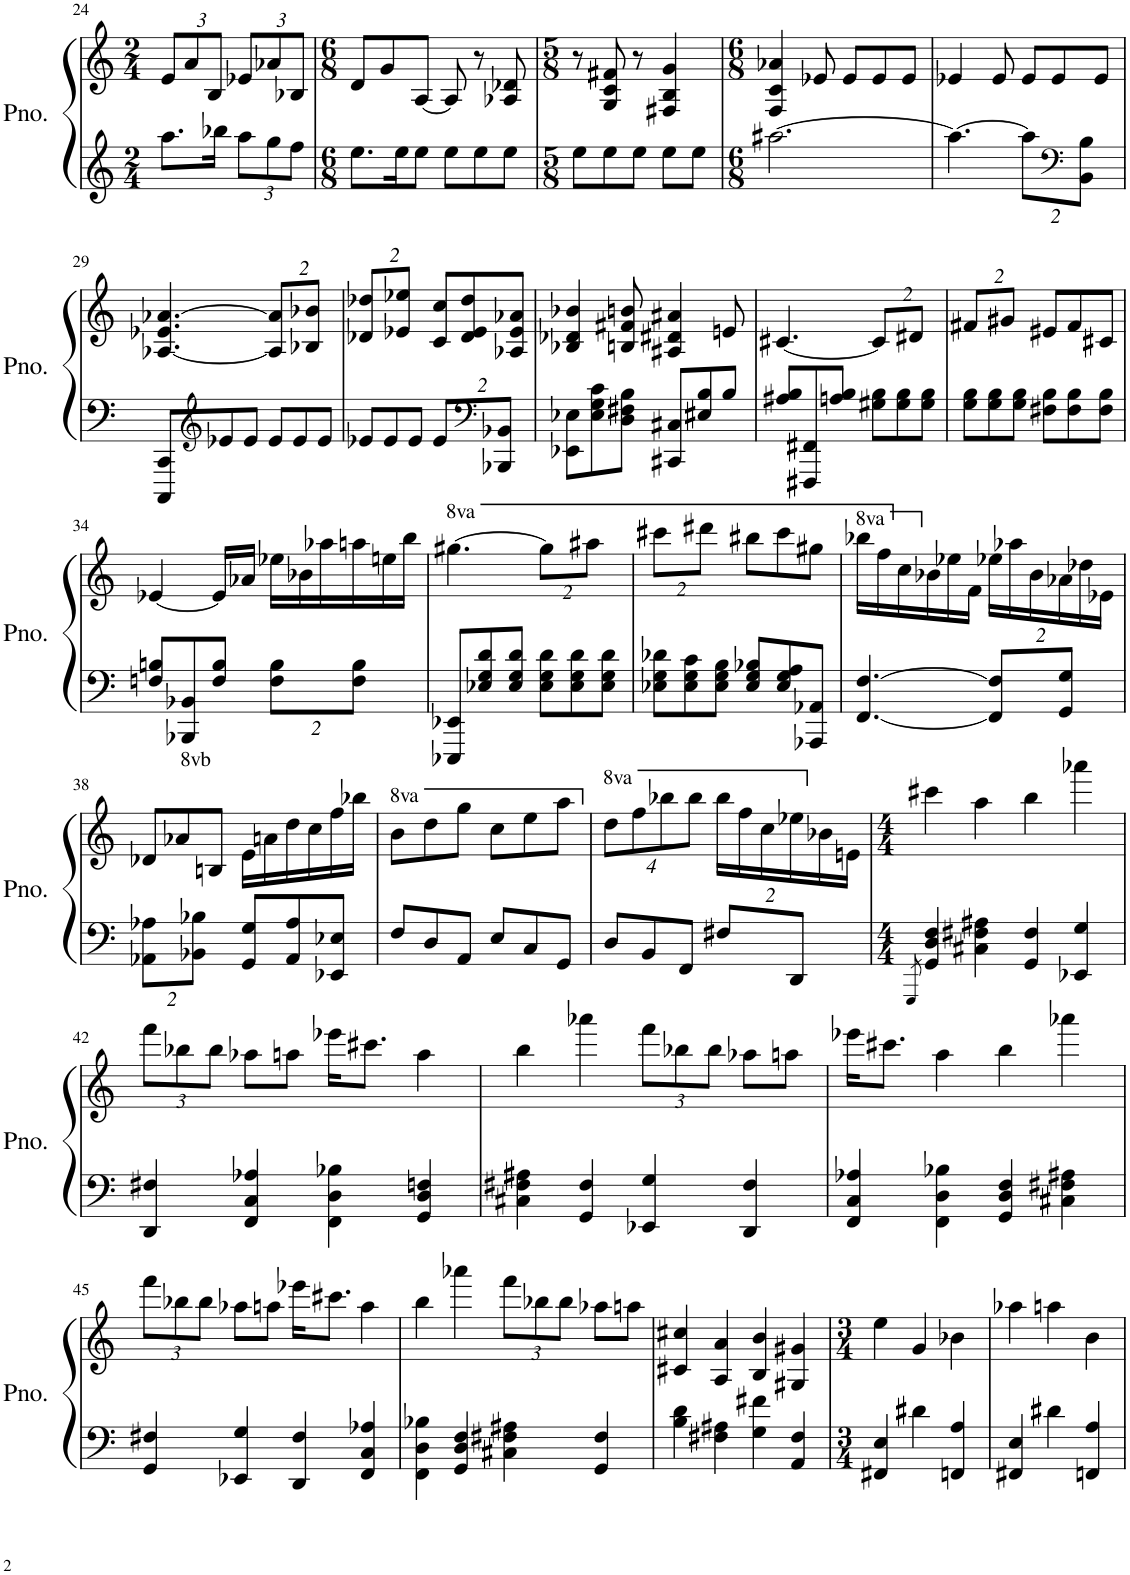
**kern	**kern
*part1	*part1
*staff2	*staff1
*I"Piano	*
*I'Pno.	*
!!LO:PB:g=z
*clefG2	*clefG2
*k[]	*k[]
*M2/4	*M2/4
*	*Xbrackettup
=24	=24
8.aa\L	12e/L
.	12a/
.	12B/J
16bb-X\Jk	.
*Xbrackettup	*
12aa\L	12e-X/L
12gg\	12a-X/
12ff\J	12B-X/J
=25	=25
*M6/8	*M6/8
8.ee\L	8d/L
.	8g/
16ee\K	.
8ee\J	[8A/J
8ee\L	8A/]
8ee\	8r
8ee\J	8A-X/ 8d-X/
=26	=26
*M5/8	*M5/8
8ee\L	8r
8ee\	8G/ 8c/ 8f#X/
8ee\J	8r
8ee\L	4F#X/ 4B/ 4g/
8ee\J	.
=27	=27
*M6/8	*M6/8
[2.aa#X\	4F/ 4c/ 4a-X/
.	8e-X/
.	8e-/L
.	8e-/
.	8e-/J
=28	=28
4.aa#\_	4e-X/
.	8e-/
16%3aa#\L]	8e-/L
.	8e-/
*clefF4	*
16%3BB\ 16%3B\J	.
.	8e-/J
!!LO:LB:g=z
=29	=29
8CCC/ 8CC/L	[4.A-X/ 4.e-X/ [4.a-X/
*clefG2	*
8e-X/	.
8e-/J	.
8e-/L	16%3A-/] 16%3a-/]L
8e-/	.
.	16%3B-X/ 16%3b-X/J
8e-/J	.
=30	=30
8e-X/L	16%3d-X/ 16%3dd-X/L
8e-/	.
.	16%3e-X/ 16%3ee-X/J
8e-/J	.
16%3e-/L	8c/ 8cc/L
.	8d-/ 8e-/ 8dd-/
*clefF4	*
16%3BBB-X/ 16%3BB-X/J	.
.	8A-X/ 8e-/ 8a-X/J
=31	=31
8EE-X\ 8E-X\L	4B-X/ 4d-X/ 4b-X/
8E-\ 8G\ 8c\	.
8D\ 8F#X\ 8B\J	8Bn/ 8f#X/ 8bn/
8CC#X/ 8C#X/L	4A#X/ 4d#X/ 4a#X/
8E#X/ 8B/	.
8B/J	8en/
=32	=32
8A#X/ 8B/L	[4.c#X/
8FFF#X/ 8FF#X/	.
8An/ 8B/J	.
8G#X\ 8B\L	16%3c#/L]
8G#\ 8B\	.
.	16%3d#X/J
8G#\ 8B\J	.
=33	=33
8G\ 8B\L	16%3f#X/L
8G\ 8B\	.
.	16%3g#X/J
8G\ 8B\J	.
8F#X\ 8B\L	8e#X/L
8F#\ 8B\	8f#/
8F#\ 8B\J	8c#X/J
!!LO:LB:g=z
=34	=34
8Fn/ 8Bn/L	[4e-X/
*8ba	*
8BBBB-X/ 8BBB-X/	.
8FF/ 8BB/J	16e-/LL]
.	16a-X/JJ
16%3FF\ 16%3BB\L	16ee-X\LL
.	16b-X\
.	16aa-X\
16%3FF\ 16%3BB\J	16aan\
.	16een\
.	16bb\JJ
=35	=35
*X8ba	*
*	*8va
8EEE-X/ 8EE-X/L	[4.ggg#X\
8E-X/ 8G/ 8d/	.
8E-/ 8G/ 8d/J	.
8E-\ 8G\ 8d\L	16%3ggg#\L]
8E-\ 8G\ 8d\	.
.	16%3aaa#X\J
8E-\ 8G\ 8d\J	.
=36	=36
*	*X8va
8E-X\ 8G\ 8d-X\L	16%3ccc#X\L
8E-\ 8G\ 8c\	.
.	16%3ddd#X\J
8E-\ 8G\ 8B\J	.
8E-/ 8G/ 8B-X/L	8bb#X\L
8E-/ 8G/ 8A/	8ccc#\
8AAA-X/ 8AA-X/J	8gg#X\J
=37	=37
*	*8va
[4.FF/ [4.F/	16bbb-X\LL
.	16fff\
.	16ccc\
.	16bb-X\
.	16eee-X\
.	16ff\JJ
16%3FF/] 16%3F/]L	16eee-X\LL
.	16aaa-X\
.	16bb-\
16%3GG/ 16%3G/J	16aa-X\
.	16ddd-X\
.	16ee-X\JJ
!!LO:LB:g=z
=38	=38
*	*X8va
16%3AA-X\ 16%3A-X\L	8d-X/L
.	8a-X/
16%3BB-X\ 16%3B-X\J	.
.	8Bn/J
8GG/ 8G/L	16e\LL
.	16an\
8AA-/ 8A-/	16dd\
.	16cc\
8EE-X/ 8E-X/J	16ff\
.	16bb-X\JJ
=39	=39
*	*8va
8F/L	8bb\L
8D/	8ddd\
8AA/J	8ggg\J
8E/L	8ccc\L
8C/	8eee\
8GG/J	8aaa\J
=40	=40
*	*X8va
*	*8va
8D/L	32%3ddd\L
.	32%3fff\
8BB/	.
.	32%3bbb-X\
8FF/J	.
.	32%3bbb-\J
16%3F#X/L	16bbb-\LL
.	16fff\
.	16ccc\
16%3DD/J	16eee-X\
.	16bb-X\
.	16een\JJ
=41	=41
*M4/4	*M4/4
8qGGG/	.
*	*X8va
4GG/ 4D/ 4F/	4ccc#X\
4C#X\ 4F#X\ 4A#X\	4aa\
4GG/ 4F#/	4bb\
4EE-X/ 4G/	4aaa-X\
!!LO:LB:g=z
=42	=42
4DD/ 4F#X/	12fff\L
.	12bb-X\
.	12bb-\J
4FF/ 4C/ 4A-X/	8aa-X\L
.	8aan\J
4FF\ 4D\ 4B-X\	16eee-X\KL
.	8.ccc#X\J
4GG/ 4D/ 4Fn/	4aa\
=43	=43
4C#X\ 4F#X\ 4A#X\	4bb\
4GG/ 4F#/	4aaa-X\
4EE-X/ 4G/	12fff\L
.	12bb-X\
.	12bb-\J
4DD/ 4F#/	8aa-X\L
.	8aan\J
=44	=44
4FF/ 4C/ 4A-X/	16eee-X\KL
.	8.ccc#X\J
4FF\ 4D\ 4B-X\	4aa\
4GG/ 4D/ 4F/	4bb\
4C#X\ 4F#X\ 4A#X\	4aaa-X\
!!LO:LB:g=z
=45	=45
4GG/ 4F#X/	12fff\L
.	12bb-X\
.	12bb-\J
4EE-X/ 4G/	8aa-X\L
.	8aan\J
4DD/ 4F#/	16eee-X\KL
.	8.ccc#X\J
4FF/ 4C/ 4A-X/	4aa\
=46	=46
4FF\ 4D\ 4B-X\	4bb\
4GG/ 4D/ 4F/	4aaa-X\
4C#X\ 4F#X\ 4A#X\	12fff\L
.	12bb-X\
.	12bb-\J
4GG/ 4F#/	8aa-X\L
.	8aan\J
=47	=47
4B\ 4d\	4c#X/ 4cc#X/
4F#X\ 4A#X\	4A/ 4a/
4G\ 4f#X\	4B/ 4b/
4AA/ 4F#/	4G#X/ 4g#X/
=48	=48
*M3/4	*M3/4
4FF#X/ 4E/	4ee\
4d#X\	4g/
4FFn/ 4A/	4b-X\
=49	=49
4FF#X/ 4E/	4aa-X\
4d#X\	4aan\
4FFn/ 4A/	4b\
=	=
*-	*-
